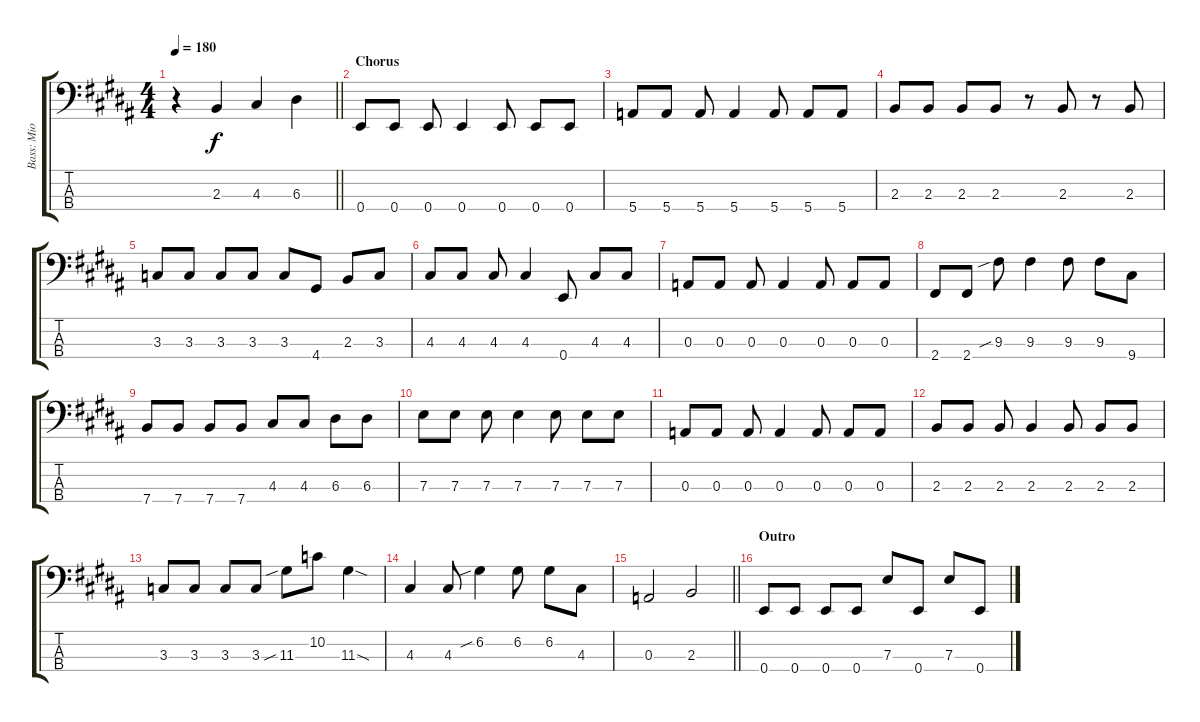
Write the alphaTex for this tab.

\track ("Bass: Mio " "Bass: Mio ") {instrument electricbassfinger}
\staff {score tabs}
\tuning (G2 D2 A1 E1) {hide}
\ts (4 4)
\tempo 180
\clef f4
\barLineRight lightlight
\ks b
r.4{dy f} 2.3.4 4.3.4 6.3.4 |
\section ("" "Chorus")
0.4.8 0.4.8 0.4.8 0.4.4 0.4.8 0.4.8 0.4.8 |
5.4.8 5.4.8 5.4.8 5.4.4 5.4.8 5.4.8 5.4.8 |
2.3.8 2.3.8 2.3.8 2.3.8 r.8 2.3.8 r.8 2.3.8 |
3.3.8 3.3.8 3.3.8 3.3.8 3.3.8 4.4.8 2.3.8 3.3.8 |
4.3.8 4.3.8 4.3.8 4.3.4 0.4.8 4.3.8 4.3.8 |
0.3.8 0.3.8 0.3.8 0.3.4 0.3.8 0.3.8 0.3.8 |
2.4.8 2.4.8 9.3{sib}.8 9.3.4 9.3.8 9.3.8 9.4.8 |
7.4.8 7.4.8 7.4.8 7.4.8 4.3.8 4.3.8 6.3.8 6.3.8 |
7.3.8 7.3.8 7.3.8 7.3.4 7.3.8 7.3.8 7.3.8 |
0.3.8 0.3.8 0.3.8 0.3.4 0.3.8 0.3.8 0.3.8 |
2.3.8 2.3.8 2.3.8 2.3.4 2.3.8 2.3.8 2.3.8 |
3.3.8 3.3.8 3.3.8 3.3.8 11.3{sib}.8 10.2.8 11.3{sod}.4 |
4.3.4 4.3.8 6.2{sib}.4 6.2.8 6.2.8 4.3.8 |
\barLineRight lightlight
0.3.2 2.3.2 |
\section ("" "Outro")
0.4.8 0.4.8 0.4.8 0.4.8 7.3.8 0.4.8 7.3.8 0.4.8
